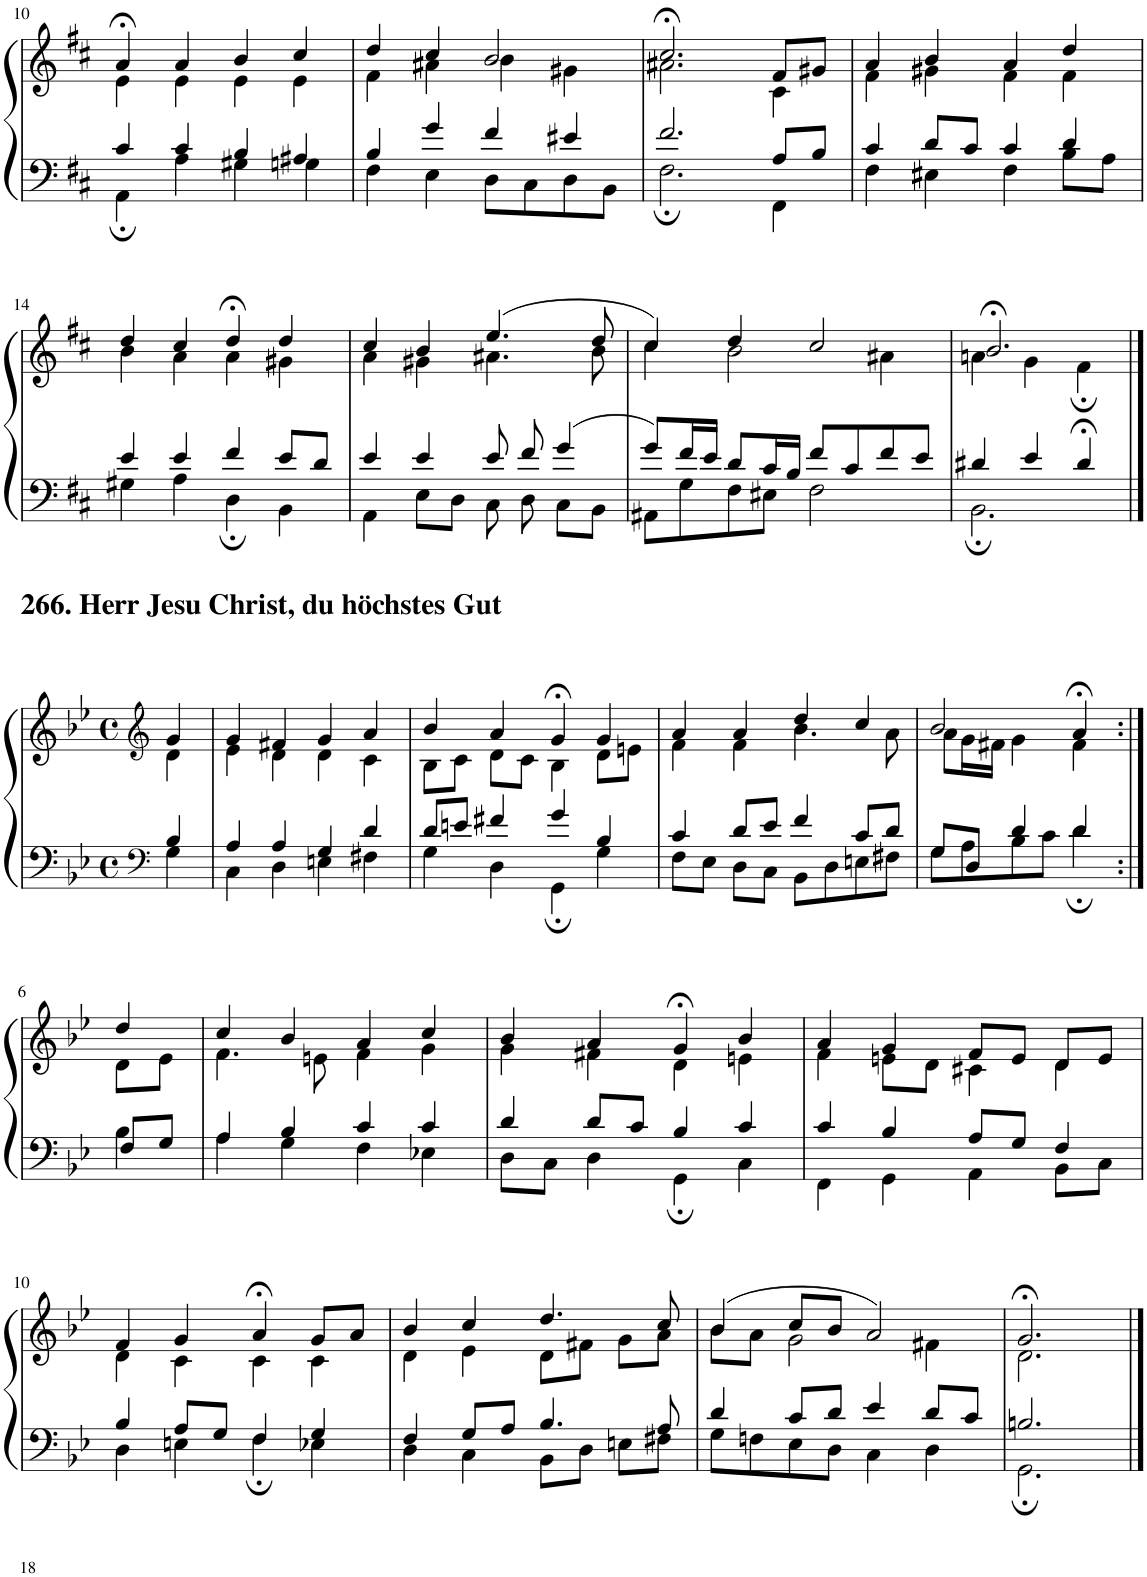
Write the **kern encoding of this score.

**kern	**kern
*part1	*part1
*staff2	*staff1
*I"Piano	*
*I'Pno	*
!!LO:PB:g=z
*clefF4	*clefG2
*k[f#c#]	*k[f#c#]
*M4/4	*M4/4
*met(c)	*met(c)
=10	=10
*^	*^
4c#/	4AA;\	4a;</	4e\
4c#/	4A\	4a/	4e\
4B/	4G#X\	4b/	4e\
4A#X/	4Gn\	4cc#/	4e\
=11	=11	=11	=11
4B/	4F#\	4dd/	4f#\
4g/	4E\	4cc#/	4a#X\
4f#/	8D\L	2b/	4b\
.	8C#\	.	.
4e#X/	8D\	.	4g#X\
.	8BB\J	.	.
=12	=12	=12	=12
2.f#/	2.F#;\	2.cc#;</	2.a#X\
8A/L	4FF#\	8f#/L	4c#\
8B/J	.	8g#X/J	.
=13	=13	=13	=13
4c#/	4F#\	4a/	4f#\
8d/L	4E#X\	4b/	4g#X\
8c#/J	.	.	.
4c#/	4F#\	4a/	4f#\
4d/	8B\L	4dd/	4f#\
.	8A\J	.	.
!!LO:LB:g=z	!!
=14	=14	=14	=14
4e/	4G#X\	4dd/	4b\
4e/	4A\	4cc#/	4a\
4f#/	4D;\	4dd;</	4a\
8e/L	4BB\	4dd/	4g#X\
8d/J	.	.	.
=15	=15	=15	=15
4e/	4AA\	4cc#/	4a\
4e/	8E\L	4b/	4g#X\
.	8D\J	.	.
8e/	8C#\	(4.ee/	4.a#X\
8f#/	8D\	.	.
4g/	8C#\L	.	.
.	8BB\J	8dd/	8b\
=16	=16	=16	=16
8g/L	8AA#X\L	4cc#/)	4cc#\
16f#/L	8G\	.	.
16e/JJ	.	.	.
8d/L	8F#\	4dd/	2b\
16c#/L	8E#X\J	.	.
16B/JJ	.	.	.
8f#/L	2F#\	2cc#/	.
8c#/	.	.	.
8f#/	.	.	4a#X\
8e/J	.	.	.
=17	=17	=17	=17
4d#X/	2.BB;\	2.b;</	4an\
4e/	.	.	4g\
4d#;</	.	.	4f#;\
!!LO:LB:g=z	!!
==1	==1	==1	==1
*clefF4	*	*clefG2	*
*k[b-e-]	*	*k[b-e-]	*
*M4/4	*	*M4/4	*
*met(c)	*	*met(c)	*
4B-/	4G\	4g/	4d\
=2	=2	=2	=2
4A/	4C\	4g/	4e-\
4A/	4D\	4f#X/	4d\
4G/	4En\	4g/	4d\
4d/	4F#X\	4a/	4c\
=3	=3	=3	=3
8d/L	4G\	4b-/	8B-\L
8en/J	.	.	8c\J
4f#X/	4D\	4a/	8d\L
.	.	.	8c\J
4g/	4GG;\	4g;</	4B-\
4B-/	4G\	4g/	8d\L
.	.	.	8en\J
=4	=4	=4	=4
4c/	8F\L	4a/	4f\
.	8E-\J	.	.
8d/L	8D\L	4a/	4f\
8e-/J	8C\J	.	.
4f/	8BB-\L	4dd/	4.b-\
.	8D\	.	.
8c/L	8En\	4cc/	.
8d/J	8F#X\J	.	8a\
=5	=5	=5	=5
8G/L	8G\L	2b-/	8a\L
8D/J	8A\	.	16g\L
.	.	.	16f#X\JJ
4d/	8B-\	.	4g\
.	8c\J	.	.
4d/	4d;\	4a;</	4f#\
!!LO:LB:g=z	!!
=6:|!	=6:|!	=6:|!	=6:|!
8F/L	4B-\	4dd/	8d\L
8G/J	.	.	8e-\J
=7	=7	=7	=7
4A/	4A\	4cc/	4.f\
4B-/	4G\	4b-/	.
.	.	.	8en\
4c/	4F\	4a/	4f\
4c/	4E-X\	4cc/	4g\
=8	=8	=8	=8
4d/	8D\L	4b-/	4g\
.	8C\J	.	.
8d/L	4D\	4a/	4f#X\
8c/J	.	.	.
4B-/	4GG;\	4g;</	4d\
4c/	4C\	4b-/	4en\
=9	=9	=9	=9
4c/	4FF\	4a/	4f\
4B-/	4GG\	4g/	8en\L
.	.	.	8d\J
8A/L	4AA\	8f/L	4c#X\
8G/J	.	8e/J	.
4F/	8BB-\L	8d/L	4d\
.	8C\J	8e/J	.
!!LO:LB:g=z	!!
=10	=10	=10	=10
4B-/	4D\	4f/	4d\
8A/L	4En\	4g/	4c\
8G/J	.	.	.
4F/	4F;\	4a;</	4c\
4G/	4E-X\	8g/L	4c\
.	.	8a/J	.
=11	=11	=11	=11
4F/	4D\	4b-/	4d\
8G/L	4C\	4cc/	4e-\
8A/J	.	.	.
4.B-/	8BB-\L	4.dd/	8d\L
.	8D\J	.	8f#X\J
.	8En\L	.	8g\L
8A/	8F#X\J	8cc/	8a\J
=12	=12	=12	=12
4d/	8G\L	(4b-/	8b-\L
.	8Fn\	.	8a\J
8c/L	8E-\	8cc/L	2g\
8d/J	8D\J	8b-/J	.
4e-/	4C\	2a/)	.
8d/L	4D\	.	4f#X\
8c/J	.	.	.
=13	=13	=13	=13
2.Bn/	2.GG;\	2.g;</	2.d\
*v	*v	*	*
*	*v	*v
==	==
*-	*-
